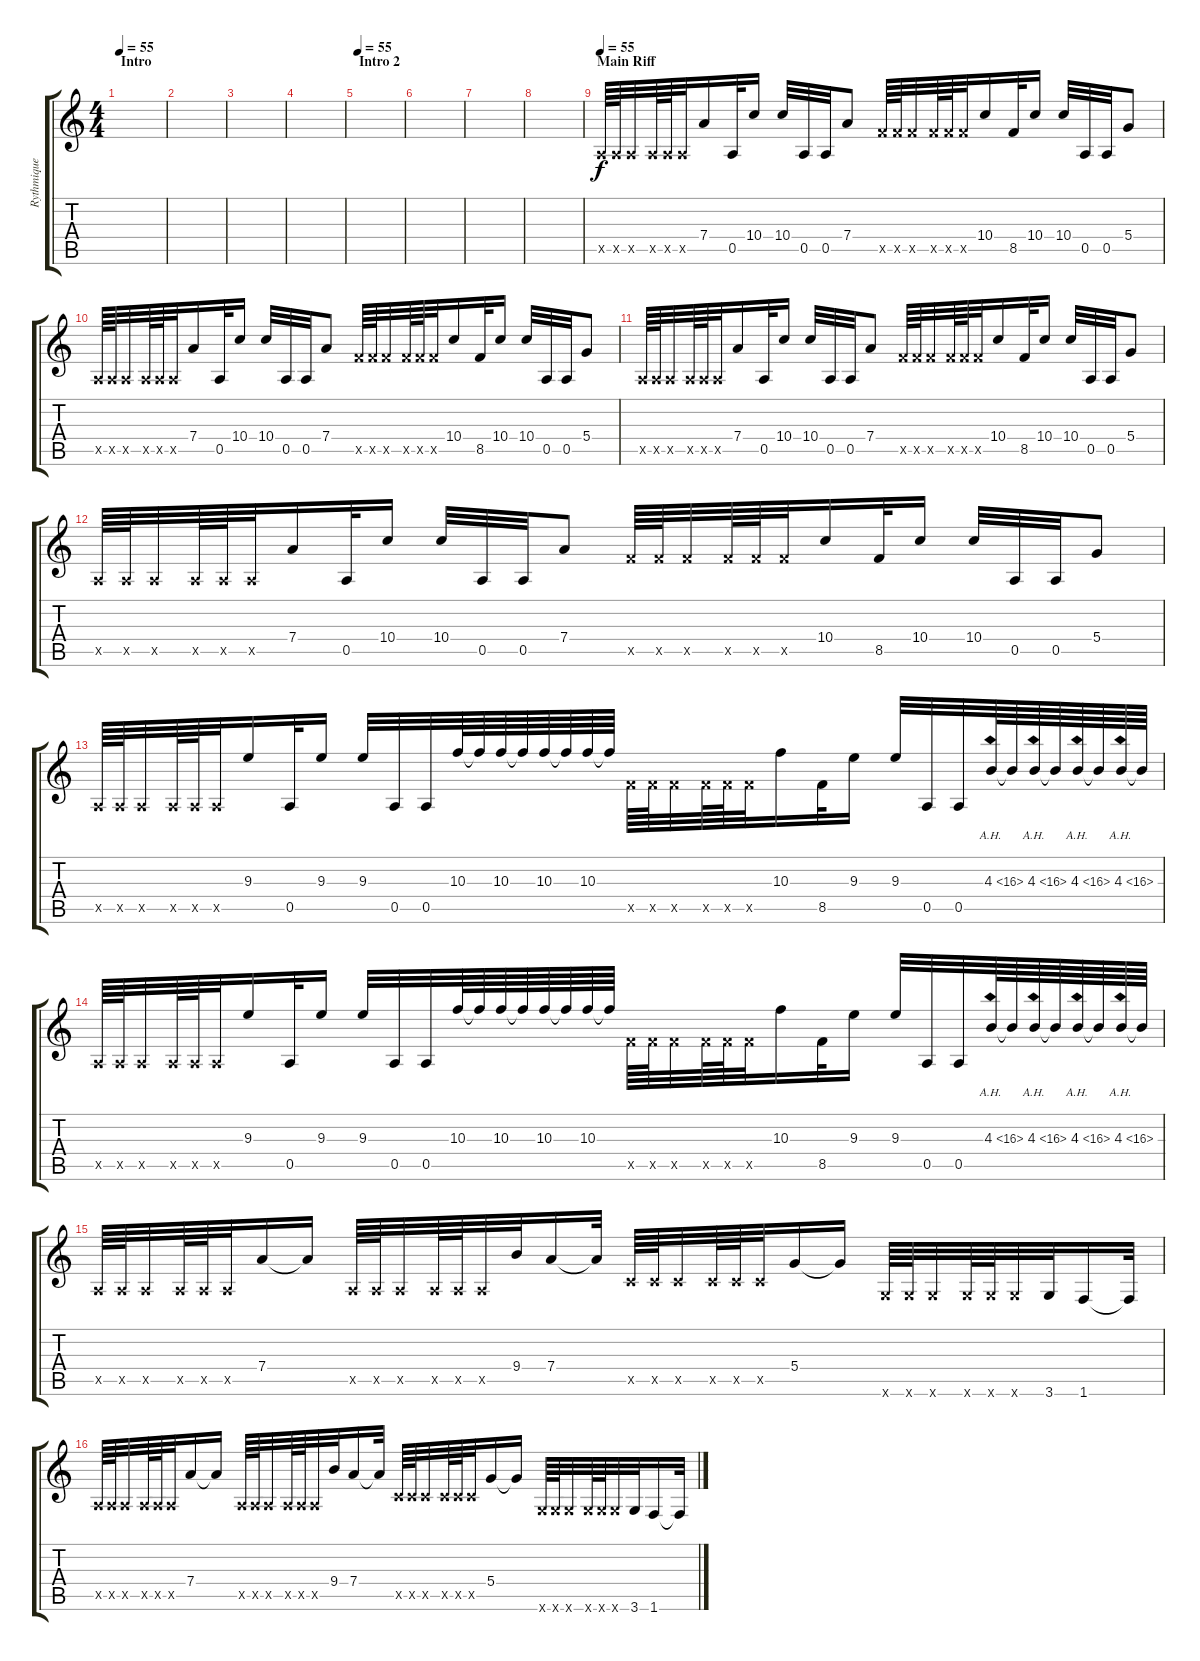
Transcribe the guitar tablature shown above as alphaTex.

\track ("Rythmique" "Rythmique") {instrument distortionguitar}
\staff {score tabs}
\tuning (E4 B3 G3 D3 A2 E2) {hide}
\ts (4 4)
\section ("" "Intro")
\tempo 55
\tempo 35
\tempo 40
\tempo 55
\clef g2
\ks c
|
|
|
|
\section ("" "Intro 2")
\tempo 55
|
|
|
|
\section ("" "Main Riff")
\tempo 55
0.5{x}.64 0.5{x}.64 0.5{x}.32 0.5{x}.64 0.5{x}.64 0.5{x}.32 7.4.16 0.5.32 10.4.16 10.4.32 0.5.32 0.5.32 7.4.8 8.5{x}.64 8.5{x}.64 8.5{x}.32 8.5{x}.64 8.5{x}.64 8.5{x}.32 10.4.16 8.5.32 10.4.16 10.4.32 0.5.32 0.5.32 5.4.8 |
0.5{x}.64 0.5{x}.64 0.5{x}.32 0.5{x}.64 0.5{x}.64 0.5{x}.32 7.4.16 0.5.32 10.4.16 10.4.32 0.5.32 0.5.32 7.4.8 8.5{x}.64 8.5{x}.64 8.5{x}.32 8.5{x}.64 8.5{x}.64 8.5{x}.32 10.4.16 8.5.32 10.4.16 10.4.32 0.5.32 0.5.32 5.4.8 |
0.5{x}.64 0.5{x}.64 0.5{x}.32 0.5{x}.64 0.5{x}.64 0.5{x}.32 7.4.16 0.5.32 10.4.16 10.4.32 0.5.32 0.5.32 7.4.8 8.5{x}.64 8.5{x}.64 8.5{x}.32 8.5{x}.64 8.5{x}.64 8.5{x}.32 10.4.16 8.5.32 10.4.16 10.4.32 0.5.32 0.5.32 5.4.8 |
0.5{x}.64 0.5{x}.64 0.5{x}.32 0.5{x}.64 0.5{x}.64 0.5{x}.32 7.4.16 0.5.32 10.4.16 10.4.32 0.5.32 0.5.32 7.4.8 8.5{x}.64 8.5{x}.64 8.5{x}.32 8.5{x}.64 8.5{x}.64 8.5{x}.32 10.4.16 8.5.32 10.4.16 10.4.32 0.5.32 0.5.32 5.4.8 |
0.5{x}.64 0.5{x}.64 0.5{x}.32 0.5{x}.64 0.5{x}.64 0.5{x}.32 9.3.16 0.5.32 9.3.16 9.3.32 0.5.32 0.5.32 10.3.64 10.3{t}.64 10.3.64 10.3{t}.64 10.3.64 10.3{t}.64 10.3.64 10.3{t}.64 8.5{x}.64 8.5{x}.64 8.5{x}.32 8.5{x}.64 8.5{x}.64 8.5{x}.32 10.3.16 8.5.32 9.3.16 9.3.32 0.5.32 0.5.32 4.3{ah 12}.64 4.3{t}.64 4.3{ah 12}.64 4.3{t}.64 4.3{ah 12}.64 4.3{t}.64 4.3{ah 12}.64 4.3{t}.64 |
0.5{x}.64 0.5{x}.64 0.5{x}.32 0.5{x}.64 0.5{x}.64 0.5{x}.32 9.3.16 0.5.32 9.3.16 9.3.32 0.5.32 0.5.32 10.3.64 10.3{t}.64 10.3.64 10.3{t}.64 10.3.64 10.3{t}.64 10.3.64 10.3{t}.64 8.5{x}.64 8.5{x}.64 8.5{x}.32 8.5{x}.64 8.5{x}.64 8.5{x}.32 10.3.16 8.5.32 9.3.16 9.3.32 0.5.32 0.5.32 4.3{ah 12}.64 4.3{t}.64 4.3{ah 12}.64 4.3{t}.64 4.3{ah 12}.64 4.3{t}.64 4.3{ah 12}.64 4.3{t}.64 |
0.5{x}.64 0.5{x}.64 0.5{x}.32 0.5{x}.64 0.5{x}.64 0.5{x}.32 7.4.16 7.4{t}.16 0.5{x}.64 0.5{x}.64 0.5{x}.32 0.5{x}.64 0.5{x}.64 0.5{x}.32 9.4.32 7.4.16 7.4{t}.32 3.5{x}.64 3.5{x}.64 3.5{x}.32 3.5{x}.64 3.5{x}.64 3.5{x}.32 5.4.16 5.4{t}.16 3.6{x}.64 3.6{x}.64 3.6{x}.32 3.6{x}.64 3.6{x}.64 3.6{x}.32 3.6.32 1.6.16 1.6{t}.32 |
0.5{x}.64 0.5{x}.64 0.5{x}.32 0.5{x}.64 0.5{x}.64 0.5{x}.32 7.4.16 7.4{t}.16 0.5{x}.64 0.5{x}.64 0.5{x}.32 0.5{x}.64 0.5{x}.64 0.5{x}.32 9.4.32 7.4.16 7.4{t}.32 3.5{x}.64 3.5{x}.64 3.5{x}.32 3.5{x}.64 3.5{x}.64 3.5{x}.32 5.4.16 5.4{t}.16 3.6{x}.64 3.6{x}.64 3.6{x}.32 3.6{x}.64 3.6{x}.64 3.6{x}.32 3.6.32 1.6.16 1.6{t}.32
